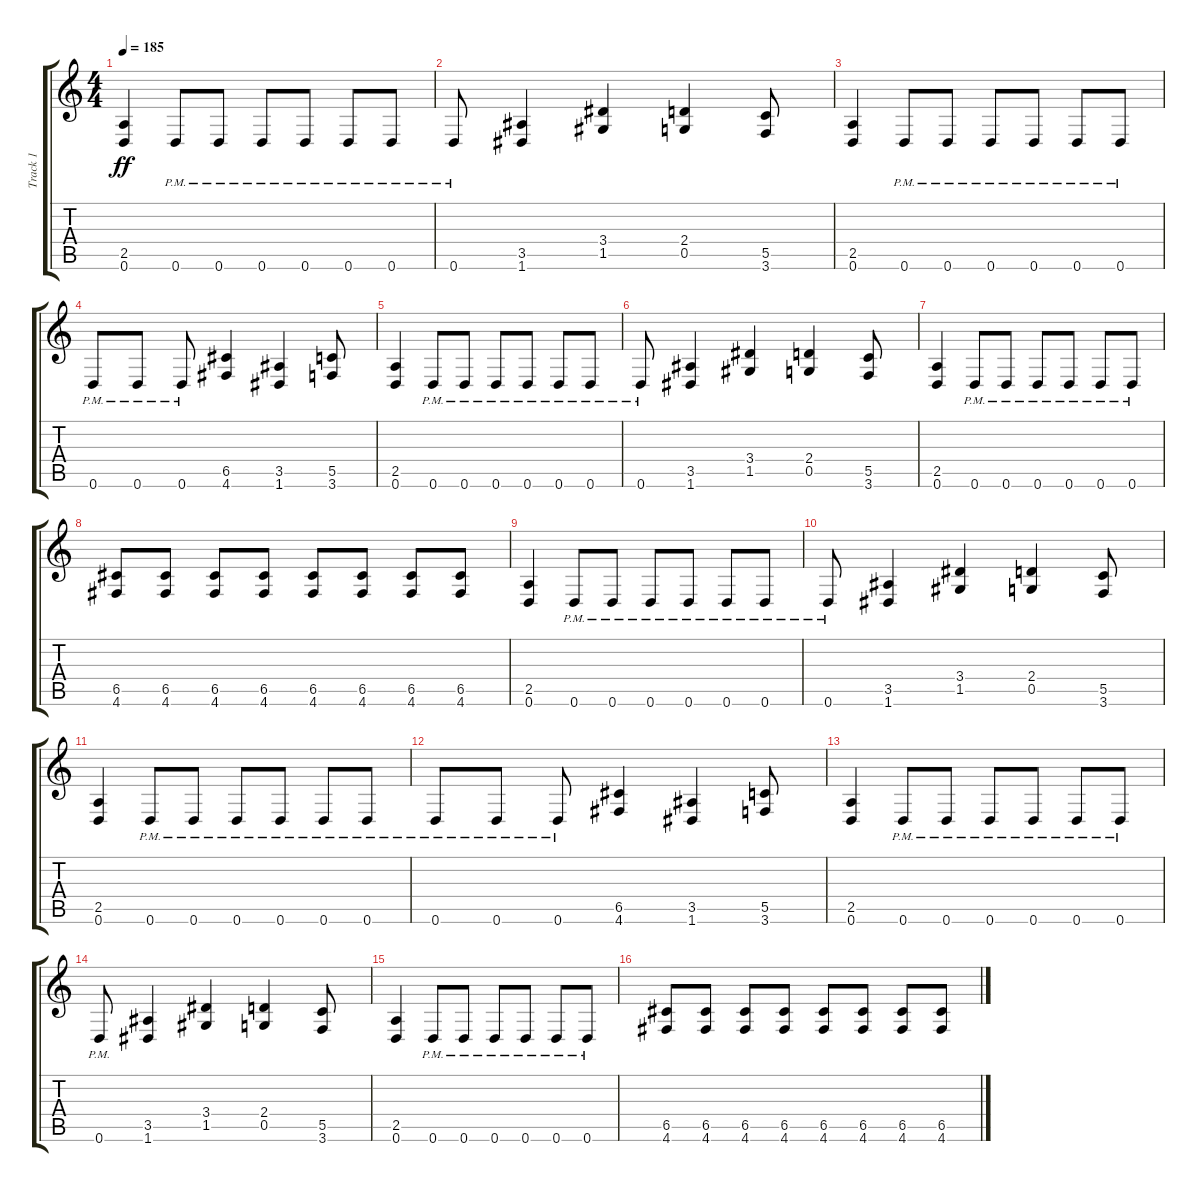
\track ("Track 1" "Track 1") {instrument distortionguitar}
\staff {score tabs}
\tuning (D4 A3 F3 C3 G2 D2) {hide}
\ts (4 4)
\tempo 185
\clef g2
\ks c
(2.5 0.6).4{dy ff instrument distortionguitar} 0.6{pm}.8 0.6{pm}.8 0.6{pm}.8 0.6{pm}.8 0.6{pm}.8 0.6{pm}.8 |
0.6{pm}.8 (3.5 1.6).4 (3.4 1.5).4 (2.4 0.5).4 (5.5 3.6).8 |
(2.5 0.6).4 0.6{pm}.8 0.6{pm}.8 0.6{pm}.8 0.6{pm}.8 0.6{pm}.8 0.6{pm}.8 |
0.6{pm}.8 0.6{pm}.8 0.6{pm}.8 (6.5 4.6).4 (3.5 1.6).4 (5.5 3.6).8 |
(2.5 0.6).4 0.6{pm}.8 0.6{pm}.8 0.6{pm}.8 0.6{pm}.8 0.6{pm}.8 0.6{pm}.8 |
0.6{pm}.8 (3.5 1.6).4 (3.4 1.5).4 (2.4 0.5).4 (5.5 3.6).8 |
(2.5 0.6).4 0.6{pm}.8 0.6{pm}.8 0.6{pm}.8 0.6{pm}.8 0.6{pm}.8 0.6{pm}.8 |
(6.5 4.6).8 (6.5 4.6).8 (6.5 4.6).8 (6.5 4.6).8 (6.5 4.6).8 (6.5 4.6).8 (6.5 4.6).8 (6.5 4.6).8 |
(2.5 0.6).4 0.6{pm}.8 0.6{pm}.8 0.6{pm}.8 0.6{pm}.8 0.6{pm}.8 0.6{pm}.8 |
0.6{pm}.8 (3.5 1.6).4 (3.4 1.5).4 (2.4 0.5).4 (5.5 3.6).8 |
(2.5 0.6).4 0.6{pm}.8 0.6{pm}.8 0.6{pm}.8 0.6{pm}.8 0.6{pm}.8 0.6{pm}.8 |
0.6{pm}.8 0.6{pm}.8 0.6{pm}.8 (6.5 4.6).4 (3.5 1.6).4 (5.5 3.6).8 |
(2.5 0.6).4 0.6{pm}.8 0.6{pm}.8 0.6{pm}.8 0.6{pm}.8 0.6{pm}.8 0.6{pm}.8 |
0.6{pm}.8 (3.5 1.6).4 (3.4 1.5).4 (2.4 0.5).4 (5.5 3.6).8 |
(2.5 0.6).4 0.6{pm}.8 0.6{pm}.8 0.6{pm}.8 0.6{pm}.8 0.6{pm}.8 0.6{pm}.8 |
(6.5 4.6).8 (6.5 4.6).8 (6.5 4.6).8 (6.5 4.6).8 (6.5 4.6).8 (6.5 4.6).8 (6.5 4.6).8 (6.5 4.6).8
